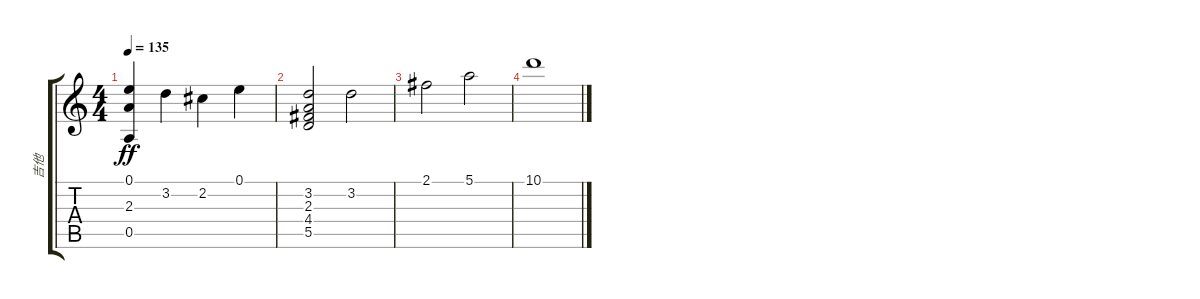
\track ("吉他" "吉他") {instrument electricguitarclean}
\staff {score tabs}
\tuning (E4 B3 G3 D3 A2 E2) {hide}
\ts (4 4)
\tempo 135
\clef g2
\ks c
(0.1 2.3 0.5).4{dy ff} 3.2.4 2.2.4 0.1.4 |
(3.2 2.3 4.4 5.5).2 3.2.2 |
2.1.2 5.1.2 |
10.1.1
